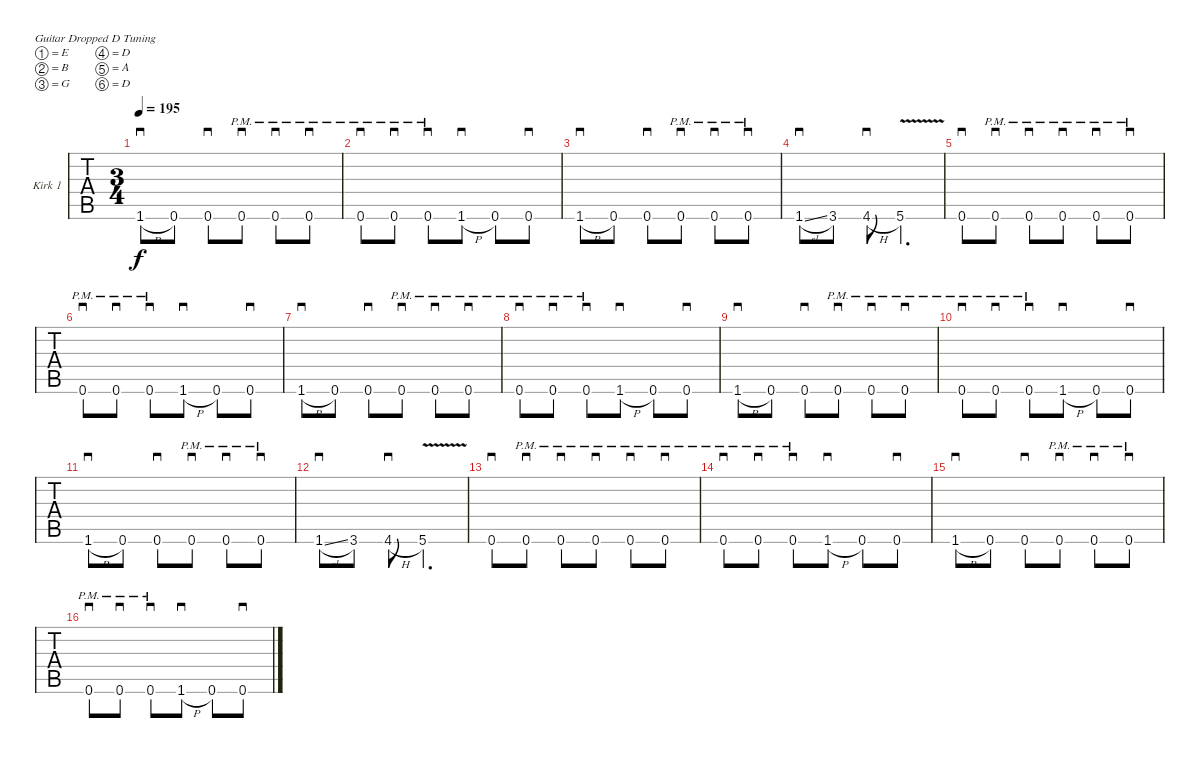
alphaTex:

\bracketExtendMode groupsimilarinstruments
\firstSystemTrackNameOrientation horizontal
\otherSystemsTrackNameOrientation horizontal
\track ("Guitar 2" "Kirk 1") {instrument overdrivenguitar}
\staff {tabs}
\tuning (E4 B3 G3 D3 A2 D2)
\ts (3 4)
\tempo 195
\clef g2
\ks c
1.6{h}.8{sd dy f} 0.6.8 0.6.8{sd} 0.6{pm}.8{sd} 0.6{pm}.8{sd} 0.6{pm}.8{sd} |
0.6{pm}.8{sd} 0.6{pm}.8{sd} 0.6{pm}.8{sd} 1.6{h}.8{sd} 0.6.8 0.6.8{sd} |
1.6{h}.8{sd} 0.6.8 0.6.8{sd} 0.6{pm}.8{sd} 0.6{pm}.8{sd} 0.6{pm}.8{sd} |
1.6{sl}.8{sd} 3.6.8 4.6{h}.8{sd} 5.6{v}.4{d} |
0.6.8{sd} 0.6{pm}.8{sd} 0.6{pm}.8{sd} 0.6{pm}.8{sd} 0.6{pm}.8{sd} 0.6{pm}.8{sd} |
0.6{pm}.8{sd} 0.6{pm}.8{sd} 0.6{pm}.8{sd} 1.6{h}.8{sd} 0.6.8 0.6.8{sd} |
1.6{h}.8{sd} 0.6.8 0.6.8{sd} 0.6{pm}.8{sd} 0.6{pm}.8{sd} 0.6{pm}.8{sd} |
0.6{pm}.8{sd} 0.6{pm}.8{sd} 0.6{pm}.8{sd} 1.6{h}.8{sd} 0.6.8 0.6.8{sd} |
1.6{h}.8{sd} 0.6.8 0.6.8{sd} 0.6{pm}.8{sd} 0.6{pm}.8{sd} 0.6{pm}.8{sd} |
0.6{pm}.8{sd} 0.6{pm}.8{sd} 0.6{pm}.8{sd} 1.6{h}.8{sd} 0.6.8 0.6.8{sd} |
1.6{h}.8{sd} 0.6.8 0.6.8{sd} 0.6{pm}.8{sd} 0.6{pm}.8{sd} 0.6{pm}.8{sd} |
1.6{sl}.8{sd} 3.6.8 4.6{h}.8{sd} 5.6{v}.4{d} |
0.6.8{sd} 0.6{pm}.8{sd} 0.6{pm}.8{sd} 0.6{pm}.8{sd} 0.6{pm}.8{sd} 0.6{pm}.8{sd} |
0.6{pm}.8{sd} 0.6{pm}.8{sd} 0.6{pm}.8{sd} 1.6{h}.8{sd} 0.6.8 0.6.8{sd} |
1.6{h}.8{sd} 0.6.8 0.6.8{sd} 0.6{pm}.8{sd} 0.6{pm}.8{sd} 0.6{pm}.8{sd} |
0.6{pm}.8{sd} 0.6{pm}.8{sd} 0.6{pm}.8{sd} 1.6{h}.8{sd} 0.6.8 0.6.8{sd}
